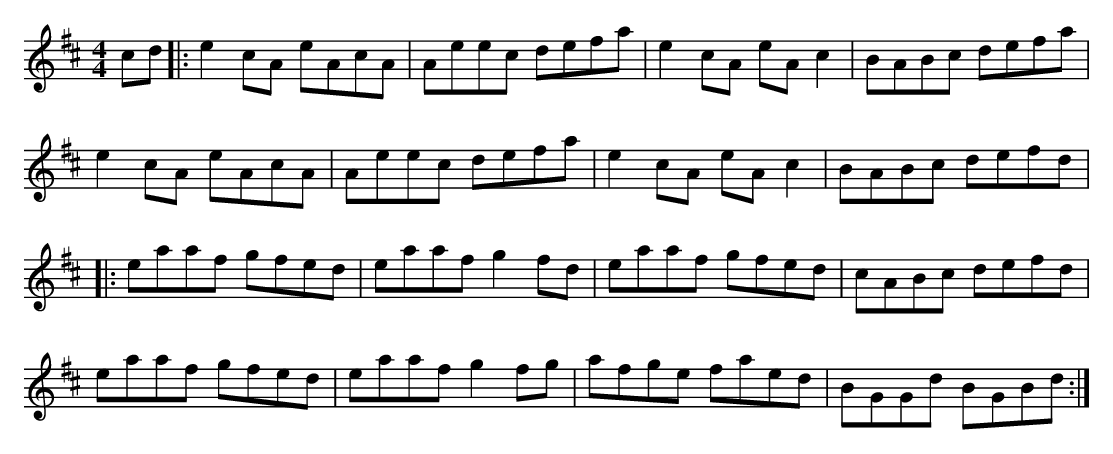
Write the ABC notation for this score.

X:1
M:4/4
K:D
cd|:e2 cA eAcA|Aeec defa|e2 cA eA c2|BABc defa|
e2 cA eAcA|Aeec defa|e2 cA eA c2|BABc defd|
|:eaaf gfed|eaaf g2 fd|eaaf gfed|cABc defd|
eaaf gfed|eaaf g2 fg|afge faed|BGGd BGBd:|
